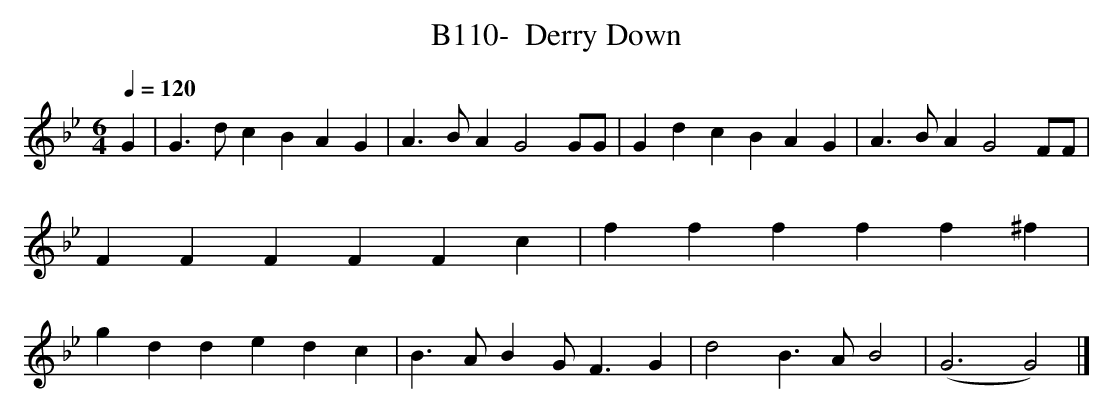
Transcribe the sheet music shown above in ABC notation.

X:1
T:B110-  Derry Down
Q:1/4=120
L:1/4
M:6/4
K:Gm
G|G3/2d/2cBAG|A3/2B/2AG2G/2G/2|GdcBAG|A3/2B/2AG2F/2F/2|\
FFFFFc|fffff^f|gddedc|B3/2A/2BG/2F3/2G|\
d2B3/2A/2B2|(G3G2)|]
